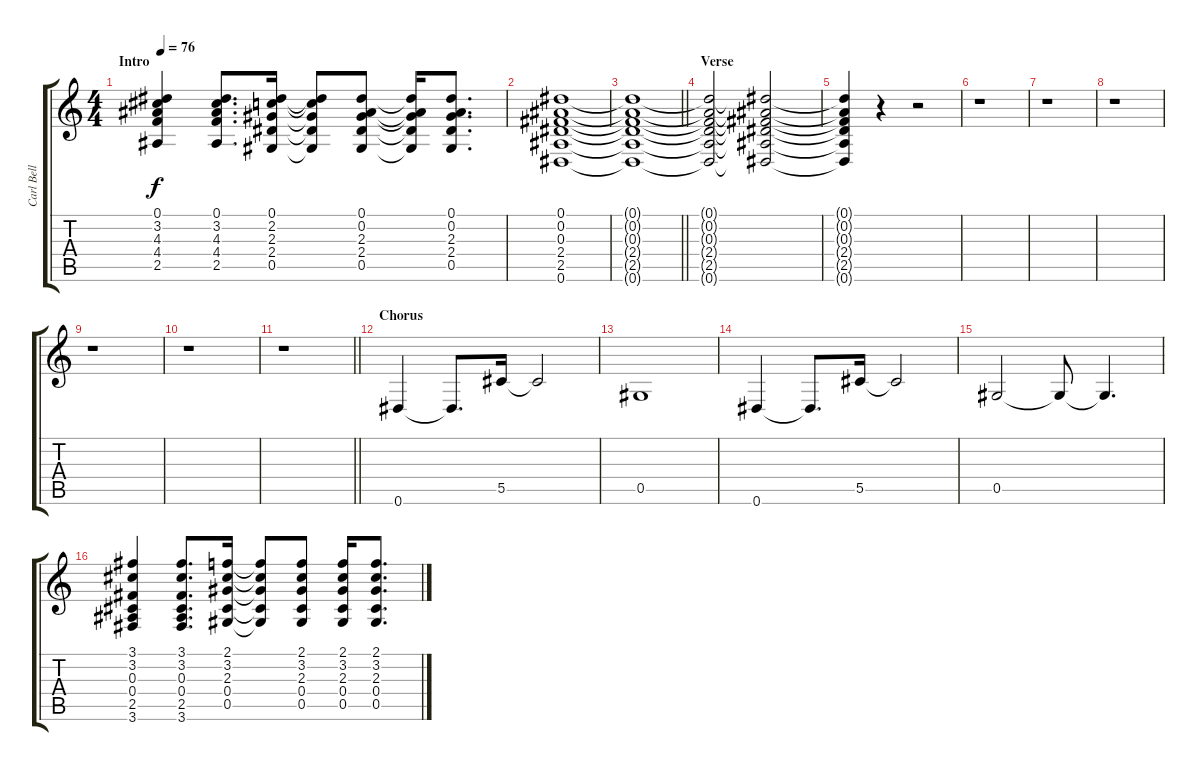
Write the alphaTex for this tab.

\track ("Carl Bell (Lead Guitar)" "Carl Bell ") {instrument distortionguitar}
\staff {score tabs}
\tuning (Eb4 Bb3 Gb3 Db3 Ab2 Eb2) {hide}
\ts (4 4)
\section ("" "Intro")
\tempo 76
\clef g2
\ks c
(0.1 3.2 4.3 4.4 2.5).4{dy f instrument distortionguitar} (0.1 3.2 4.3 4.4 2.5).8{d} (0.1 2.2 2.3 2.4 0.5).16 (0.1{t} 2.2{t} 2.3{t} 2.4{t} 0.5{t}).8 (0.1 0.2 2.3 2.4 0.5).8 (0.1{t} 0.2{t} 2.3{t} 2.4{t} 0.5{t}).16 (0.1 0.2 2.3 2.4 0.5).8{d} |
(0.1 0.2 0.3 2.4 2.5 0.6).1 |
\barLineRight lightlight
(0.1{t} 0.2{t} 0.3{t} 2.4{t} 2.5{t} 0.6{t}).1 |
\section ("" "Verse")
(0.1{t} 0.2{t} 0.3{t} 2.4{t} 2.5{t} 0.6{t}).2 (0.1{t} 0.2{t} 0.3{t} 2.4{t} 2.5{t} 0.6{t}).2 |
(0.1{t} 0.2{t} 0.3{t} 2.4{t} 2.5{t} 0.6{t}).4 r.4 r.2 |
r.1 |
r.1 |
r.1 |
r.1 |
r.1 |
\barLineRight lightlight
r.1 |
\section ("" "Chorus")
0.6.4 0.6{t}.8{d} 5.5.16 5.5{t}.2 |
0.5.1 |
0.6.4 0.6{t}.8{d} 5.5.16 5.5{t}.2 |
0.5.2 0.5{t}.8 0.5{t}.4{d} |
(3.1 3.2 0.3 0.4 2.5 3.6).4 (3.1 3.2 0.3 0.4 2.5 3.6).8{d} (2.1 3.2 2.3 0.4 0.5).16 (2.1{t} 3.2{t} 2.3{t} 0.4{t} 0.5{t}).8 (2.1 3.2 2.3 0.4 0.5).8 (2.1 3.2 2.3 0.4 0.5).16 (2.1 3.2 2.3 0.4 0.5).8{d}
